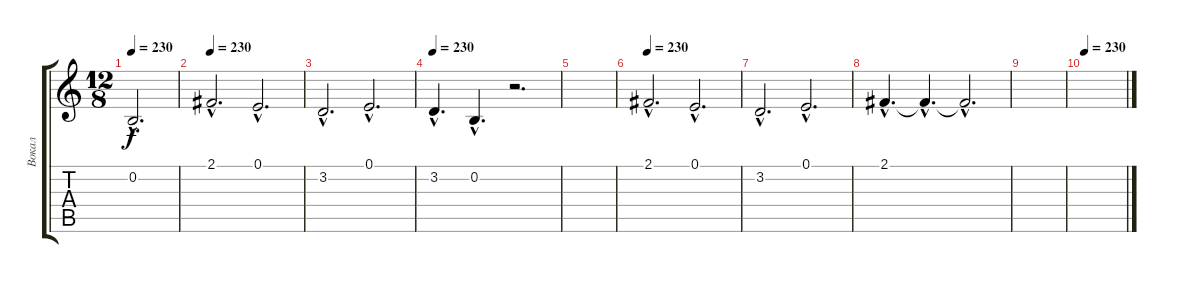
\track ("Вокал" "Вокал") {instrument tenorsax}
\staff {score tabs}
\tuning (E4 B3 G3 D3 A2 E2) {hide}
\ts (12 8)
\tempo 230
\clef g2
\ks c
0.2{hac}.2{d dy f} |
\tempo 230
2.1{hac}.2{d} 0.1{hac}.2{d} |
3.2{hac}.2{d} 0.1{hac}.2{d} |
\tempo 230
3.2{hac}.4{d} 0.2{hac}.4{d} r.2{d} |
|
\tempo 230
2.1{hac}.2{d} 0.1{hac}.2{d} |
3.2{hac}.2{d} 0.1{hac}.2{d} |
2.1{hac}.4{d} 2.1{hac t}.4{d} 2.1{hac t}.2{d} |
|
\tempo 230
